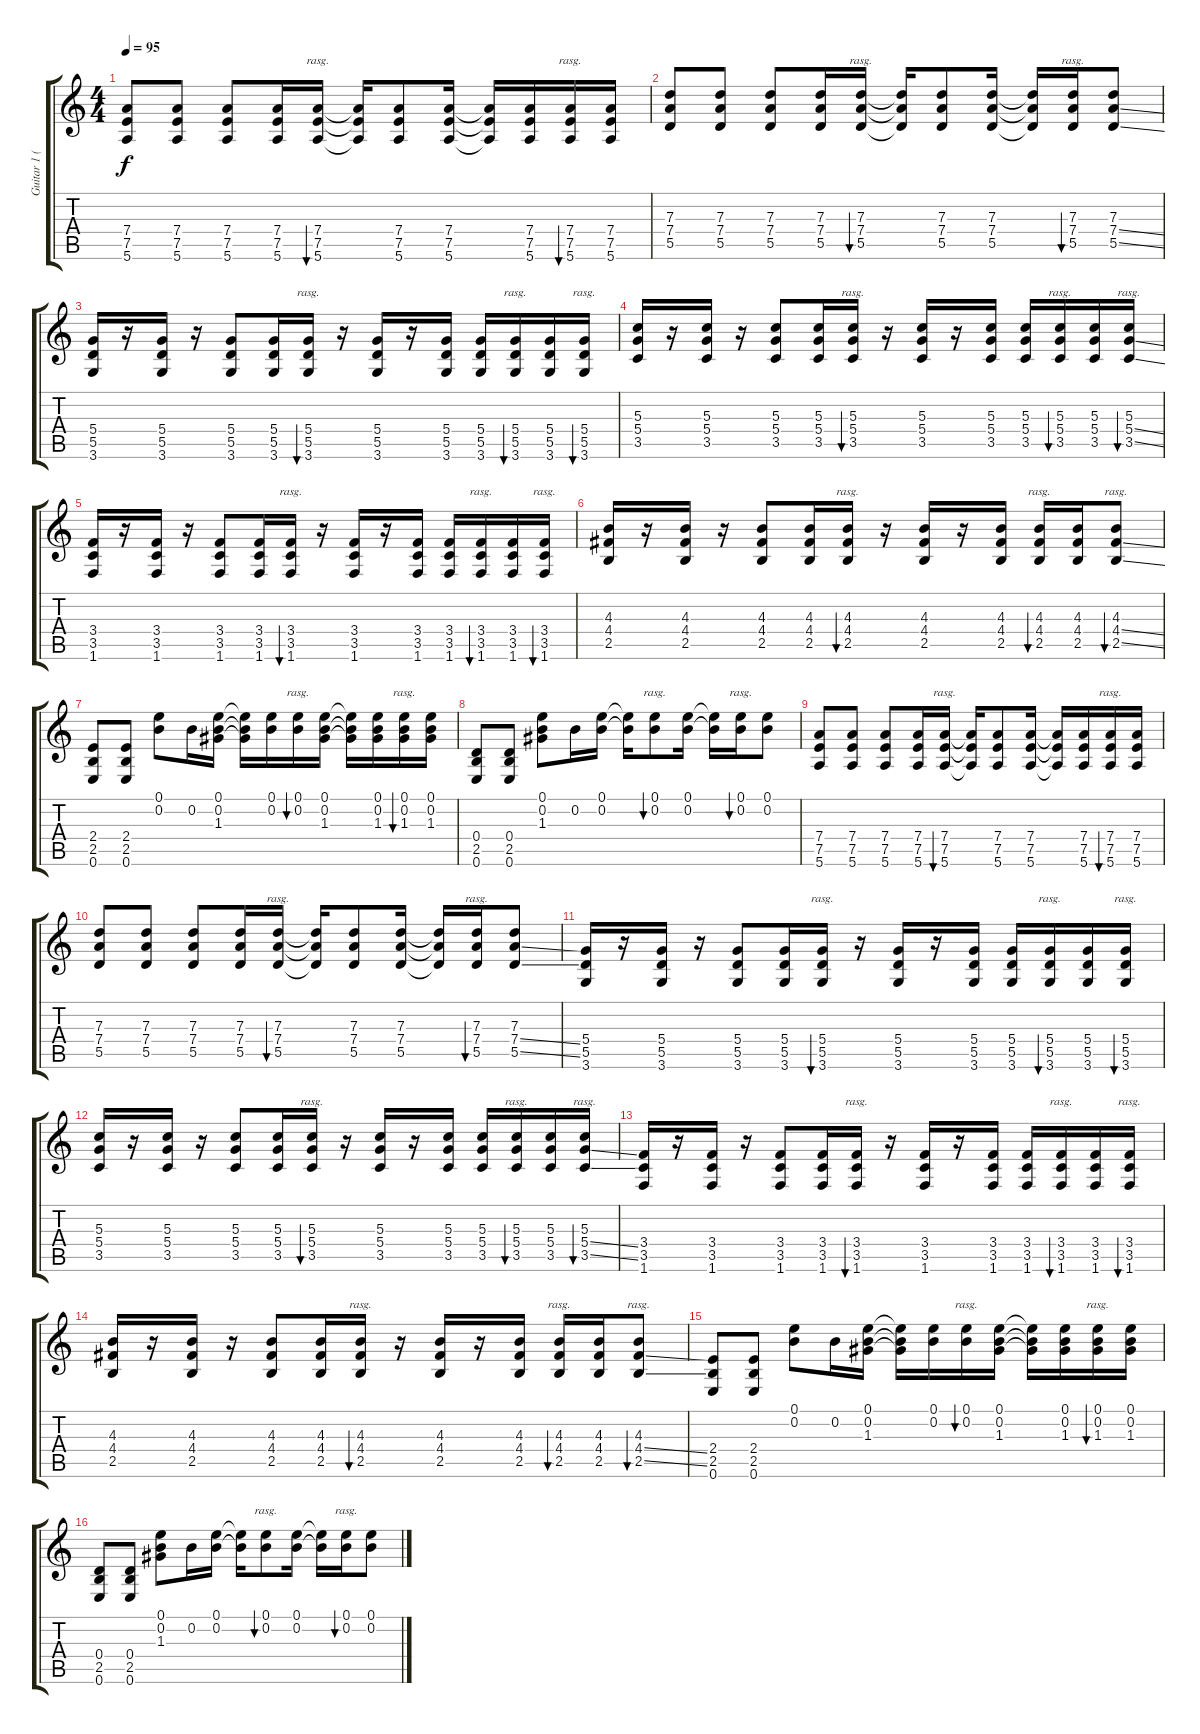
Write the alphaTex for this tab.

\track ("Guitar 1 (acoustic)" "Guitar 1 (") {instrument acousticguitarsteel}
\staff {score tabs}
\tuning (E4 B3 G3 D3 A2 E2) {hide}
\ts (4 4)
\tempo 95
\clef g2
\ks c
(7.4 7.5 5.6).8{dy f volume 11 instrument acousticguitarsteel} (7.4 7.5 5.6).8 (7.4 7.5 5.6).8 (7.4 7.5 5.6).16 (7.4 7.5 5.6).16{bu 120 rasg ii} (7.4{t} 7.5{t} 5.6{t}).16 (7.4 7.5 5.6).8 (7.4 7.5 5.6).16 (7.4{t} 7.5{t} 5.6{t}).16 (7.4 7.5 5.6).16 (7.4 7.5 5.6).16{bu 120 rasg ii} (7.4 7.5 5.6).16 |
(7.3 7.4 5.5).8 (7.3 7.4 5.5).8 (7.3 7.4 5.5).8 (7.3 7.4 5.5).16 (7.3 7.4 5.5).16{bu 120 rasg ii} (7.3{t} 7.4{t} 5.5{t}).16 (7.3 7.4 5.5).8 (7.3 7.4 5.5).16 (7.3{t} 7.4{t} 5.5{t}).16 (7.3 7.4 5.5).16{bu 120 rasg ii} (7.3 7.4{ss} 5.5{ss}).8 |
(5.4 5.5 3.6).16 r.16 (5.4 5.5 3.6).16 r.16 (5.4 5.5 3.6).8 (5.4 5.5 3.6).16 (5.4 5.5 3.6).16{bu 120 rasg ii} r.16 (5.4 5.5 3.6).16 r.16 (5.4 5.5 3.6).16 (5.4 5.5 3.6).16 (5.4 5.5 3.6).16{bu 120 rasg ii} (5.4 5.5 3.6).16 (5.4 5.5 3.6).16{bu 120 rasg ii} |
(5.3 5.4 3.5).16 r.16 (5.3 5.4 3.5).16 r.16 (5.3 5.4 3.5).8 (5.3 5.4 3.5).16 (5.3 5.4 3.5).16{bu 120 rasg ii} r.16 (5.3 5.4 3.5).16 r.16 (5.3 5.4 3.5).16 (5.3 5.4 3.5).16 (5.3 5.4 3.5).16{bu 120 rasg ii} (5.3 5.4 3.5).16 (5.3 5.4{ss} 3.5{ss}).16{bu 120 rasg ii} |
(3.4 3.5 1.6).16 r.16 (3.4 3.5 1.6).16 r.16 (3.4 3.5 1.6).8 (3.4 3.5 1.6).16 (3.4 3.5 1.6).16{bu 120 rasg ii} r.16 (3.4 3.5 1.6).16 r.16 (3.4 3.5 1.6).16 (3.4 3.5 1.6).16 (3.4 3.5 1.6).16{bu 120 rasg ii} (3.4 3.5 1.6).16 (3.4 3.5 1.6).16{bu 120 rasg ii} |
(4.3 4.4 2.5).16 r.16 (4.3 4.4 2.5).16 r.16 (4.3 4.4 2.5).8 (4.3 4.4 2.5).16 (4.3 4.4 2.5).16{bu 120 rasg ii} r.16 (4.3 4.4 2.5).16{volume 5} r.16 (4.3 4.4 2.5).16 (4.3 4.4 2.5).16{bu 120 rasg ii} (4.3 4.4 2.5).16 (4.3 4.4{ss} 2.5{ss}).8{bu 120 rasg ii} |
(2.4 2.5 0.6).8 (2.4 2.5 0.6).8 (0.1 0.2).8 0.2.16 (0.1 0.2 1.3).16 (0.1{t} 0.2{t} 1.3{t}).16 (0.1 0.2).16 (0.1 0.2).16{bu 120 rasg ii} (0.1 0.2 1.3).16 (0.1{t} 0.2{t} 1.3{t}).16 (0.1 0.2 1.3).16 (0.1 0.2 1.3).16{bu 120 rasg ii} (0.1 0.2 1.3).16 |
(0.4 2.5 0.6).8 (0.4 2.5 0.6).8 (0.1 0.2 1.3).8 0.2.16 (0.1 0.2).16 (0.1{t} 0.2{t}).16 (0.1 0.2).8{bu 120 rasg ii} (0.1 0.2).16 (0.1{t} 0.2{t}).16 (0.1 0.2).16{bu 120 rasg ii} (0.1 0.2).8 |
(7.4 7.5 5.6).8{volume 10 instrument electricguitarclean} (7.4 7.5 5.6).8 (7.4 7.5 5.6).8 (7.4 7.5 5.6).16 (7.4 7.5 5.6).16{bu 120 rasg ii} (7.4{t} 7.5{t} 5.6{t}).16 (7.4 7.5 5.6).8 (7.4 7.5 5.6).16 (7.4{t} 7.5{t} 5.6{t}).16 (7.4 7.5 5.6).16 (7.4 7.5 5.6).16{bu 120 rasg ii} (7.4 7.5 5.6).16 |
(7.3 7.4 5.5).8 (7.3 7.4 5.5).8 (7.3 7.4 5.5).8 (7.3 7.4 5.5).16 (7.3 7.4 5.5).16{bu 120 rasg ii} (7.3{t} 7.4{t} 5.5{t}).16 (7.3 7.4 5.5).8 (7.3 7.4 5.5).16 (7.3{t} 7.4{t} 5.5{t}).16 (7.3 7.4 5.5).16{bu 120 rasg ii} (7.3 7.4{ss} 5.5{ss}).8 |
(5.4 5.5 3.6).16 r.16 (5.4 5.5 3.6).16 r.16 (5.4 5.5 3.6).8 (5.4 5.5 3.6).16 (5.4 5.5 3.6).16{bu 120 rasg ii} r.16 (5.4 5.5 3.6).16 r.16 (5.4 5.5 3.6).16 (5.4 5.5 3.6).16 (5.4 5.5 3.6).16{bu 120 rasg ii} (5.4 5.5 3.6).16 (5.4 5.5 3.6).16{bu 120 rasg ii} |
(5.3 5.4 3.5).16 r.16 (5.3 5.4 3.5).16 r.16 (5.3 5.4 3.5).8 (5.3 5.4 3.5).16 (5.3 5.4 3.5).16{bu 120 rasg ii} r.16 (5.3 5.4 3.5).16 r.16 (5.3 5.4 3.5).16 (5.3 5.4 3.5).16 (5.3 5.4 3.5).16{bu 120 rasg ii} (5.3 5.4 3.5).16 (5.3 5.4{ss} 3.5{ss}).16{bu 120 rasg ii} |
(3.4 3.5 1.6).16 r.16 (3.4 3.5 1.6).16 r.16 (3.4 3.5 1.6).8 (3.4 3.5 1.6).16 (3.4 3.5 1.6).16{bu 120 rasg ii} r.16 (3.4 3.5 1.6).16 r.16 (3.4 3.5 1.6).16 (3.4 3.5 1.6).16 (3.4 3.5 1.6).16{bu 120 rasg ii} (3.4 3.5 1.6).16 (3.4 3.5 1.6).16{bu 120 rasg ii} |
(4.3 4.4 2.5).16 r.16 (4.3 4.4 2.5).16 r.16 (4.3 4.4 2.5).8 (4.3 4.4 2.5).16 (4.3 4.4 2.5).16{bu 120 rasg ii} r.16 (4.3 4.4 2.5).16 r.16 (4.3 4.4 2.5).16 (4.3 4.4 2.5).16{bu 120 rasg ii} (4.3 4.4 2.5).16 (4.3 4.4{ss} 2.5{ss}).8{bu 120 rasg ii} |
(2.4 2.5 0.6).8 (2.4 2.5 0.6).8 (0.1 0.2).8 0.2.16 (0.1 0.2 1.3).16 (0.1{t} 0.2{t} 1.3{t}).16 (0.1 0.2).16 (0.1 0.2).16{bu 120 rasg ii} (0.1 0.2 1.3).16 (0.1{t} 0.2{t} 1.3{t}).16 (0.1 0.2 1.3).16 (0.1 0.2 1.3).16{bu 120 rasg ii} (0.1 0.2 1.3).16 |
(0.4 2.5 0.6).8 (0.4 2.5 0.6).8 (0.1 0.2 1.3).8 0.2.16 (0.1 0.2).16 (0.1{t} 0.2{t}).16 (0.1 0.2).8{bu 120 rasg ii} (0.1 0.2).16 (0.1{t} 0.2{t}).16 (0.1 0.2).16{bu 120 rasg ii} (0.1 0.2).8
